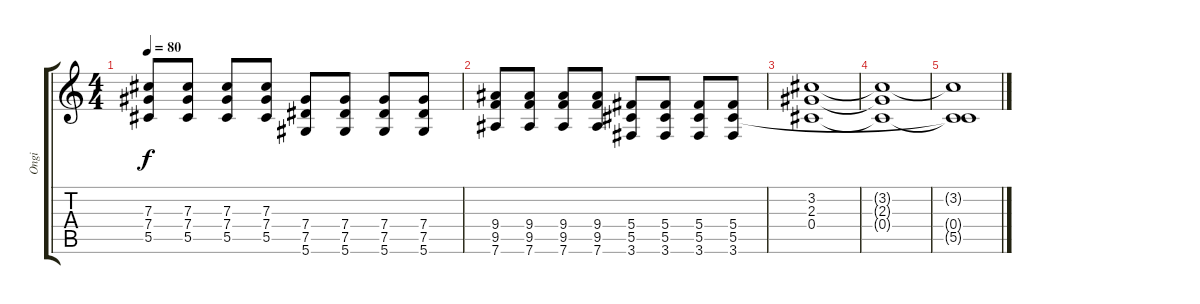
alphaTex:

\track ("Ongi" "Ongi") {instrument distortionguitar}
\staff {score tabs}
\tuning (Eb4 Bb3 Gb3 Db3 Ab2 Eb2) {hide}
\ts (4 4)
\tempo 80
\clef g2
\ks c
(7.3 7.4 5.5).8{dy f} (7.3 7.4 5.5).8 (7.3 7.4 5.5).8 (7.3 7.4 5.5).8 (7.4 7.5 5.6).8 (7.4 7.5 5.6).8 (7.4 7.5 5.6).8 (7.4 7.5 5.6).8 |
(9.4 9.5 7.6).8 (9.4 9.5 7.6).8 (9.4 9.5 7.6).8 (9.4 9.5 7.6).8 (5.4 5.5 3.6).8 (5.4 5.5 3.6).8 (5.4 5.5 3.6).8 (5.4 5.5 3.6).8 |
(3.2 2.3 0.4).1{volume 5} |
(3.2{t} 2.3{t} 0.4{t}).1 |
(3.2{t} 0.4{t} 5.5{t}).1{volume 0}
